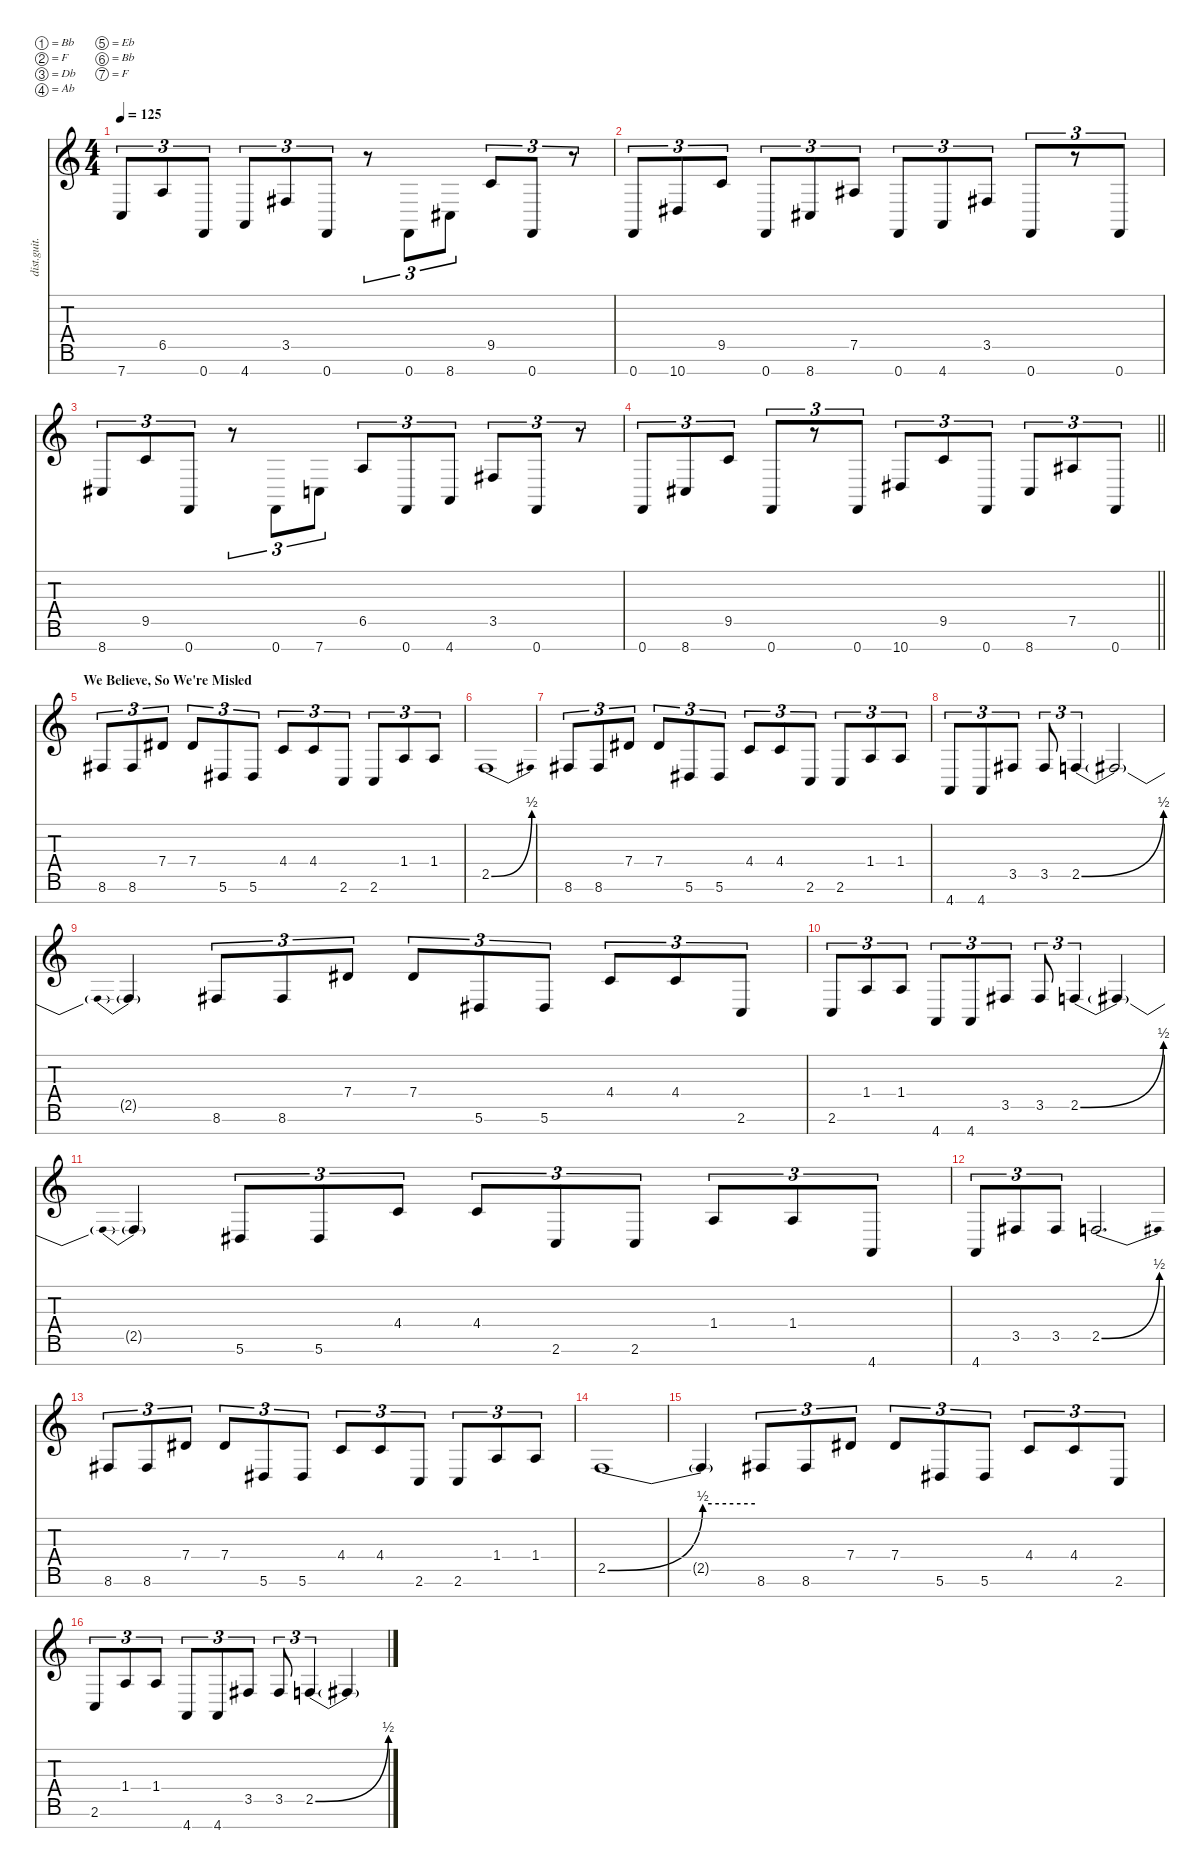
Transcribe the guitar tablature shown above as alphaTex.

\defaultSystemsLayout 4
\hideDynamics
\bracketExtendMode nobrackets
\track ("8 string GUITAR 2 (Marten Hagstrom)" "dist.guit.") {instrument distortionguitar}
\staff {score tabs}
\tuning (Bb3 F3 Db3 Ab2 Eb2 Bb1 F1)
\ts (4 4)
\tempo 125
\clef g2
\ks c
7.7.8{tu (3 2) dy f beam Up} 6.5.8{tu (3 2) beam Up} 0.7.8{tu (3 2) beam Up} 4.7.8{tu (3 2) beam Up} 3.5{acc #}.8{tu (3 2) beam Up} 0.7.8{tu (3 2) beam Up} r.8{tu (3 2) beam Down} 0.7.8{tu (3 2) beam Up} 8.7{acc #}.8{tu (3 2) beam Up} 9.5.8{tu (3 2) beam Up} 0.7.8{tu (3 2) beam Up} r.8{tu (3 2) beam Down} |
0.7.8{tu (3 2) beam Up} 10.7{acc #}.8{tu (3 2) beam Up} 9.5.8{tu (3 2) beam Up} 0.7.8{tu (3 2) beam Up} 8.7{acc #}.8{tu (3 2) beam Up} 7.5{acc #}.8{tu (3 2) beam Up} 0.7.8{tu (3 2) beam Up} 4.7.8{tu (3 2) beam Up} 3.5{acc #}.8{tu (3 2) beam Up} 0.7.8{tu (3 2) beam Up} r.8{tu (3 2) beam Up} 0.7.8{tu (3 2) beam Up} |
8.7{acc #}.8{tu (3 2) beam Up} 9.5.8{tu (3 2) beam Up} 0.7.8{tu (3 2) beam Up} r.8{tu (3 2) beam Down} 0.7.8{tu (3 2) beam Up} 7.7.8{tu (3 2) beam Up} 6.5.8{tu (3 2) beam Up} 0.7.8{tu (3 2) beam Up} 4.7.8{tu (3 2) beam Up} 3.5{acc #}.8{tu (3 2) beam Up} 0.7.8{tu (3 2) beam Up} r.8{tu (3 2) beam Down} |
\barLineRight lightlight
0.7.8{tu (3 2) beam Up} 8.7{acc #}.8{tu (3 2) beam Up} 9.5.8{tu (3 2) beam Up} 0.7.8{tu (3 2) beam Up} r.8{tu (3 2) beam Up} 0.7.8{tu (3 2) beam Up} 10.7{acc #}.8{tu (3 2) beam Up} 9.5.8{tu (3 2) beam Up} 0.7.8{tu (3 2) beam Up} 8.7{acc #}.8{tu (3 2) beam Up} 7.5{acc #}.8{tu (3 2) beam Up} 0.7.8{tu (3 2) beam Up} |
\section ("" "We Believe, So We're Misled")
8.6{acc #}.8{tu (3 2) beam Up} 8.6{acc #}.8{tu (3 2) beam Up} 7.4{acc #}.8{tu (3 2) beam Up} 7.4{acc #}.8{tu (3 2) beam Up} 5.6{acc #}.8{tu (3 2) beam Up} 5.6{acc #}.8{tu (3 2) beam Up} 4.4.8{tu (3 2) beam Up} 4.4.8{tu (3 2) beam Up} 2.6.8{tu (3 2) beam Up} 2.6.8{tu (3 2) beam Up} 1.4.8{tu (3 2) beam Up} 1.4.8{tu (3 2) beam Up} |
2.5{be (bend 0 0 60 2)}.1{beam Up} |
8.6{acc #}.8{tu (3 2) beam Up} 8.6{acc #}.8{tu (3 2) beam Up} 7.4{acc #}.8{tu (3 2) beam Up} 7.4{acc #}.8{tu (3 2) beam Up} 5.6{acc #}.8{tu (3 2) beam Up} 5.6{acc #}.8{tu (3 2) beam Up} 4.4.8{tu (3 2) beam Up} 4.4.8{tu (3 2) beam Up} 2.6.8{tu (3 2) beam Up} 2.6.8{tu (3 2) beam Up} 1.4.8{tu (3 2) beam Up} 1.4.8{tu (3 2) beam Up} |
4.7.8{tu (3 2) beam Up} 4.7.8{tu (3 2) beam Up} 3.5{acc #}.8{tu (3 2) beam Up} 3.5{acc #}.8{tu (3 2) beam Up} 2.5{be (bend 0 0 60 2)}.4{tu (3 2) beam Up} 2.5{t}.2{beam Up} |
2.5{be (prebend 0 2 60 2) t}.4{beam Up} 8.6{acc #}.8{tu (3 2) beam Up} 8.6{acc #}.8{tu (3 2) beam Up} 7.4{acc #}.8{tu (3 2) beam Up} 7.4{acc #}.8{tu (3 2) beam Up} 5.6{acc #}.8{tu (3 2) beam Up} 5.6{acc #}.8{tu (3 2) beam Up} 4.4.8{tu (3 2) beam Up} 4.4.8{tu (3 2) beam Up} 2.6.8{tu (3 2) beam Up} |
2.6.8{tu (3 2) beam Up} 1.4.8{tu (3 2) beam Up} 1.4.8{tu (3 2) beam Up} 4.7.8{tu (3 2) beam Up} 4.7.8{tu (3 2) beam Up} 3.5{acc #}.8{tu (3 2) beam Up} 3.5{acc #}.8{tu (3 2) beam Up} 2.5{be (bend 0 0 60 2)}.4{tu (3 2) beam Up} 2.5{t}.4{beam Up} |
2.5{be (prebend 0 2 60 2) t}.4{beam Up} 5.6{acc #}.8{tu (3 2) beam Up} 5.6{acc #}.8{tu (3 2) beam Up} 4.4.8{tu (3 2) beam Up} 4.4.8{tu (3 2) beam Up} 2.6.8{tu (3 2) beam Up} 2.6.8{tu (3 2) beam Up} 1.4.8{tu (3 2) beam Up} 1.4.8{tu (3 2) beam Up} 4.7.8{tu (3 2) beam Up} |
4.7.8{tu (3 2) beam Up} 3.5{acc #}.8{tu (3 2) beam Up} 3.5{acc #}.8{tu (3 2) beam Up} 2.5{be (bend 0 0 60 2)}.2{d beam Up} |
8.6{acc #}.8{tu (3 2) beam Up} 8.6{acc #}.8{tu (3 2) beam Up} 7.4{acc #}.8{tu (3 2) beam Up} 7.4{acc #}.8{tu (3 2) beam Up} 5.6{acc #}.8{tu (3 2) beam Up} 5.6{acc #}.8{tu (3 2) beam Up} 4.4.8{tu (3 2) beam Up} 4.4.8{tu (3 2) beam Up} 2.6.8{tu (3 2) beam Up} 2.6.8{tu (3 2) beam Up} 1.4.8{tu (3 2) beam Up} 1.4.8{tu (3 2) beam Up} |
2.5{be (bend 0 0 60 2)}.1{beam Up} |
2.5{be (hold 0 2 60 2) t}.4{beam Up} 8.6{acc #}.8{tu (3 2) beam Up} 8.6{acc #}.8{tu (3 2) beam Up} 7.4{acc #}.8{tu (3 2) beam Up} 7.4{acc #}.8{tu (3 2) beam Up} 5.6{acc #}.8{tu (3 2) beam Up} 5.6{acc #}.8{tu (3 2) beam Up} 4.4.8{tu (3 2) beam Up} 4.4.8{tu (3 2) beam Up} 2.6.8{tu (3 2) beam Up} |
2.6.8{tu (3 2) beam Up} 1.4.8{tu (3 2) beam Up} 1.4.8{tu (3 2) beam Up} 4.7.8{tu (3 2) beam Up} 4.7.8{tu (3 2) beam Up} 3.5{acc #}.8{tu (3 2) beam Up} 3.5{acc #}.8{tu (3 2) beam Up} 2.5{be (bend 0 0 60 2)}.4{tu (3 2) beam Up} 2.5{t}.4{beam Up}
